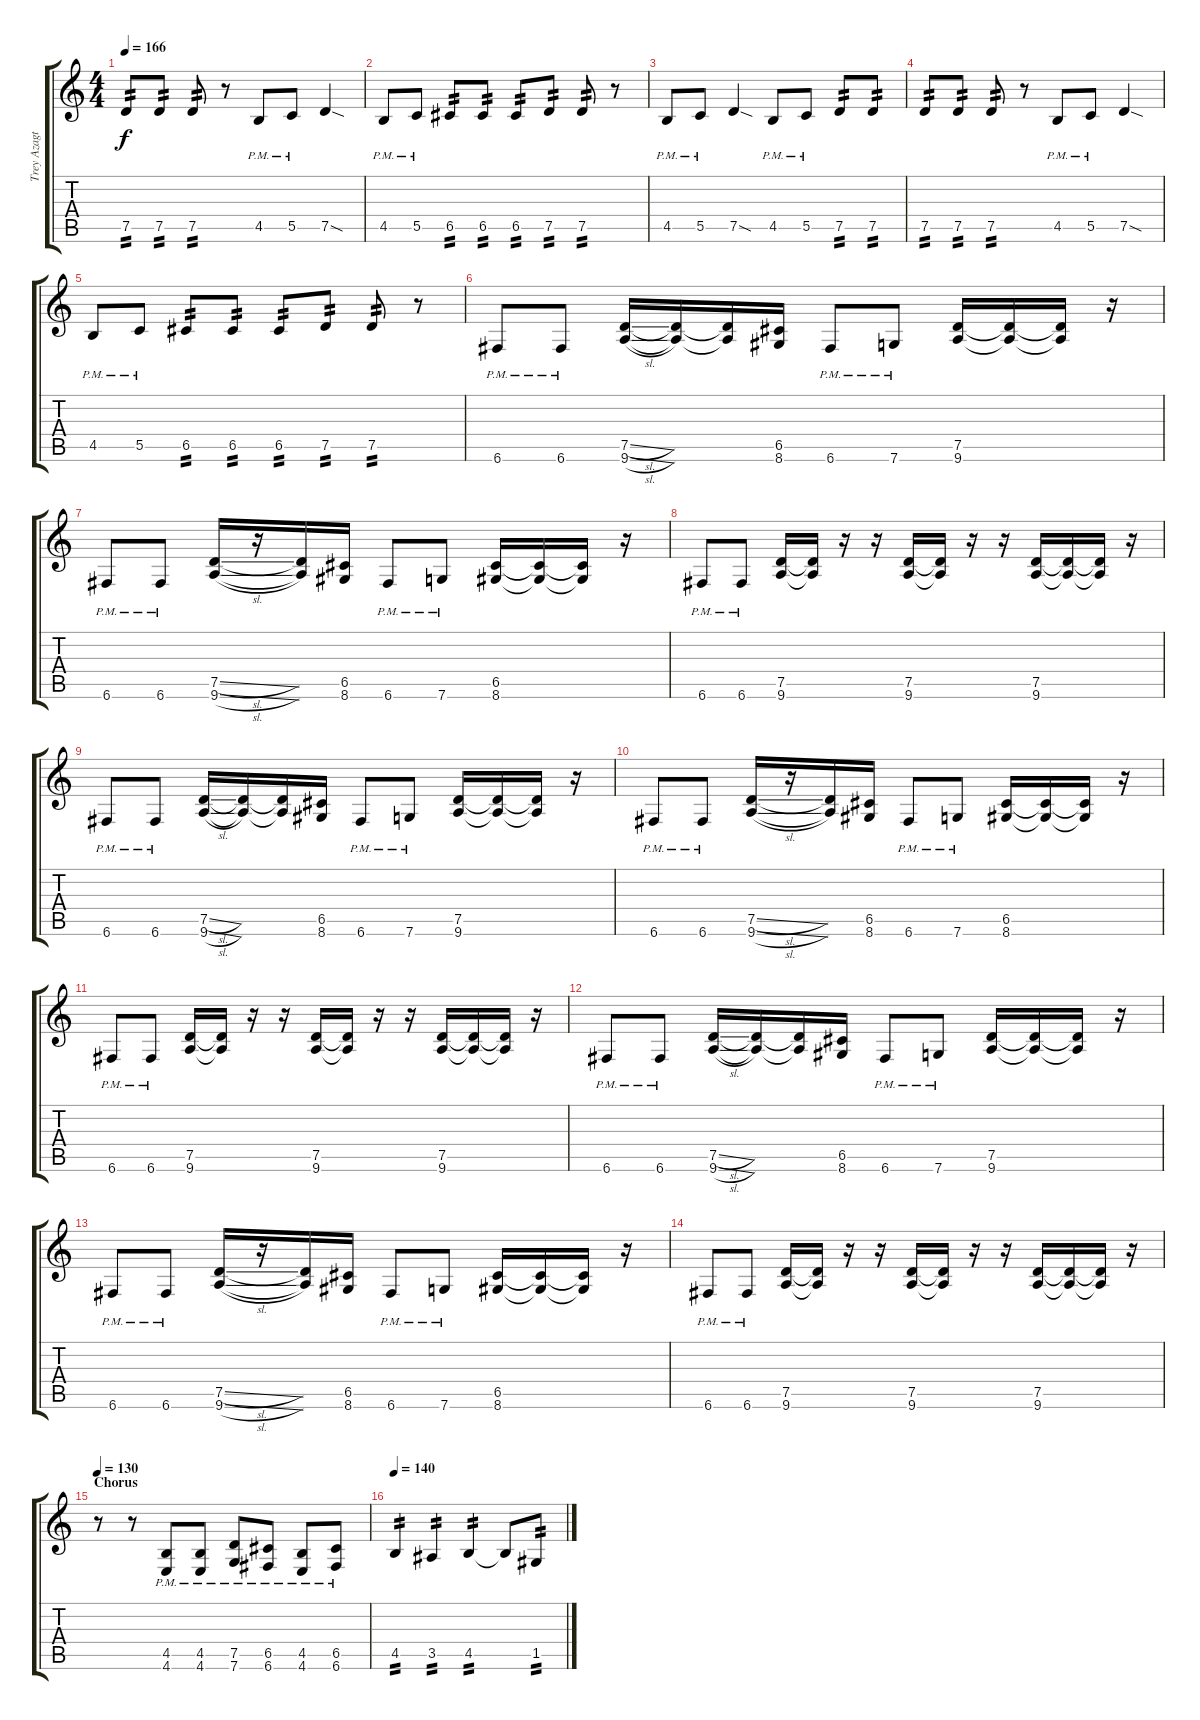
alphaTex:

\track ("Trey Azagthoth #1" "Trey Azagt") {instrument overdrivenguitar}
\staff {score tabs}
\tuning (D4 A3 F3 C3 G2 C2) {hide}
\ts (4 4)
\tempo 166
\clef g2
\ks c
7.5.8{tp 2 dy f} 7.5.8{tp 2} 7.5.8{tp 2} r.8 4.5{pm}.8 5.5{pm}.8 7.5{sod}.4 |
4.5{pm}.8 5.5{pm}.8 6.5.8{tp 2} 6.5.8{tp 2} 6.5.8{tp 2} 7.5.8{tp 2} 7.5.8{tp 2} r.8 |
4.5{pm}.8 5.5{pm}.8 7.5{sod}.4 4.5{pm}.8 5.5{pm}.8 7.5.8{tp 2} 7.5.8{tp 2} |
7.5.8{tp 2} 7.5.8{tp 2} 7.5.8{tp 2} r.8 4.5{pm}.8 5.5{pm}.8 7.5{sod}.4 |
4.5{pm}.8 5.5{pm}.8 6.5.8{tp 2} 6.5.8{tp 2} 6.5.8{tp 2} 7.5.8{tp 2} 7.5.8{tp 2} r.8 |
6.6{pm}.8 6.6{pm}.8 (7.5{sl} 9.6{sl}).16 (7.5{t} 9.6{t}).16 (7.5{t} 9.6{t}).16 (6.5 8.6).16 6.6{pm}.8 7.6{pm}.8 (7.5 9.6).16 (7.5{t} 9.6{t}).16 (7.5{t} 9.6{t}).16 r.16 |
6.6{pm}.8 6.6{pm}.8 (7.5{sl} 9.6{sl}).16 r.16 (7.5{t} 9.6{t}).16 (6.5 8.6).16 6.6{pm}.8 7.6{pm}.8 (6.5 8.6).16 (6.5{t} 8.6{t}).16 (6.5{t} 8.6{t}).16 r.16 |
6.6{pm}.8 6.6{pm}.8 (7.5 9.6).16 (7.5{t} 9.6{t}).16 r.16 r.16 (7.5 9.6).16 (7.5{t} 9.6{t}).16 r.16 r.16 (7.5 9.6).16 (7.5{t} 9.6{t}).16 (7.5{t} 9.6{t}).16 r.16 |
6.6{pm}.8 6.6{pm}.8 (7.5{sl} 9.6{sl}).16 (7.5{t} 9.6{t}).16 (7.5{t} 9.6{t}).16 (6.5 8.6).16 6.6{pm}.8 7.6{pm}.8 (7.5 9.6).16 (7.5{t} 9.6{t}).16 (7.5{t} 9.6{t}).16 r.16 |
6.6{pm}.8 6.6{pm}.8 (7.5{sl} 9.6{sl}).16 r.16 (7.5{t} 9.6{t}).16 (6.5 8.6).16 6.6{pm}.8 7.6{pm}.8 (6.5 8.6).16 (6.5{t} 8.6{t}).16 (6.5{t} 8.6{t}).16 r.16 |
6.6{pm}.8 6.6{pm}.8 (7.5 9.6).16 (7.5{t} 9.6{t}).16 r.16 r.16 (7.5 9.6).16 (7.5{t} 9.6{t}).16 r.16 r.16 (7.5 9.6).16 (7.5{t} 9.6{t}).16 (7.5{t} 9.6{t}).16 r.16 |
6.6{pm}.8 6.6{pm}.8 (7.5{sl} 9.6{sl}).16 (7.5{t} 9.6{t}).16 (7.5{t} 9.6{t}).16 (6.5 8.6).16 6.6{pm}.8 7.6{pm}.8 (7.5 9.6).16 (7.5{t} 9.6{t}).16 (7.5{t} 9.6{t}).16 r.16 |
6.6{pm}.8 6.6{pm}.8 (7.5{sl} 9.6{sl}).16 r.16 (7.5{t} 9.6{t}).16 (6.5 8.6).16 6.6{pm}.8 7.6{pm}.8 (6.5 8.6).16 (6.5{t} 8.6{t}).16 (6.5{t} 8.6{t}).16 r.16 |
6.6{pm}.8 6.6{pm}.8 (7.5 9.6).16 (7.5{t} 9.6{t}).16 r.16 r.16 (7.5 9.6).16 (7.5{t} 9.6{t}).16 r.16 r.16 (7.5 9.6).16 (7.5{t} 9.6{t}).16 (7.5{t} 9.6{t}).16 r.16 |
\section ("" "Chorus")
\tempo 130
r.8 r.8 (4.5{pm} 4.6{pm}).8 (4.5{pm} 4.6{pm}).8 (7.5{pm} 7.6{pm}).8 (6.5{pm} 6.6{pm}).8 (4.5{pm} 4.6{pm}).8 (6.5{pm} 6.6{pm}).8 |
\tempo 140
4.5.4{tp 2} 3.5.4{tp 2} 4.5.4{tp 2} 4.5{t}.8 1.5.8{tp 2}
